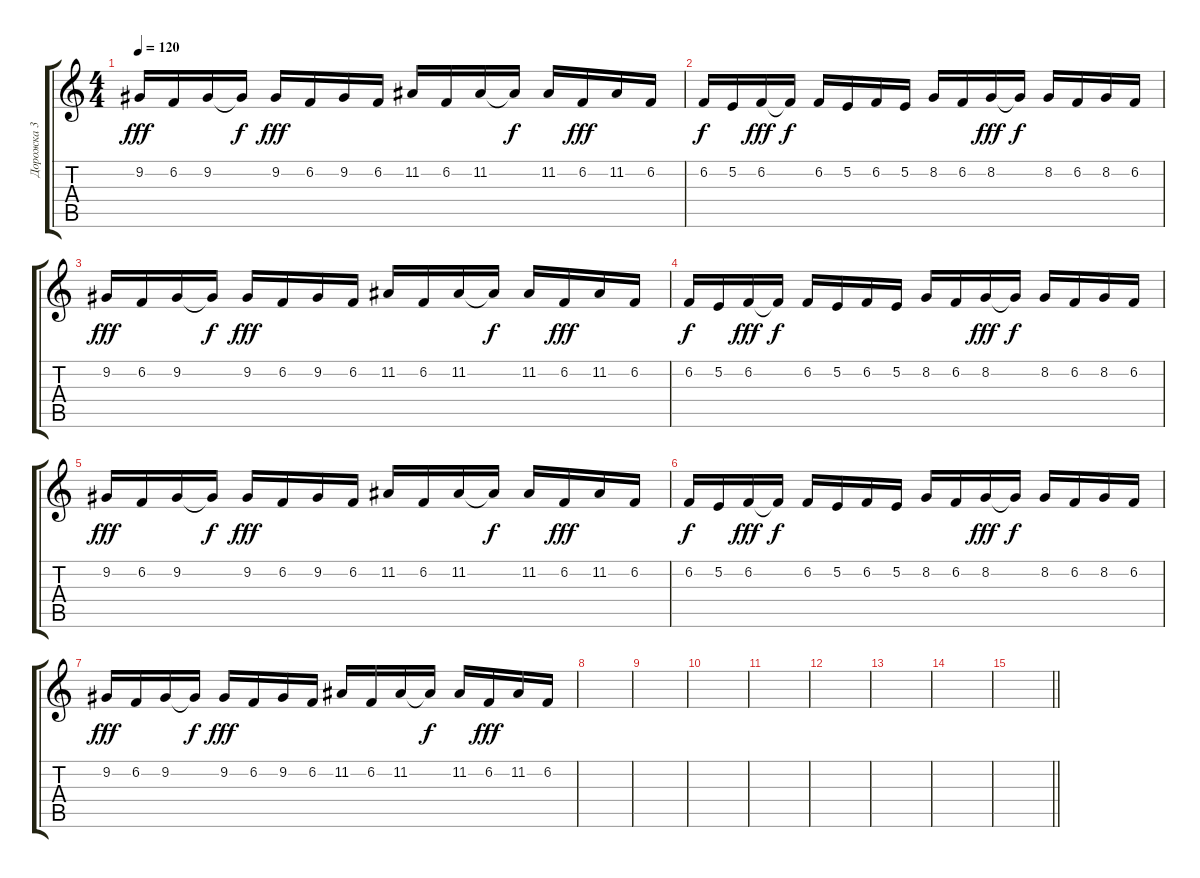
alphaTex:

\track ("Дорожка 3" "Дорожка 3") {instrument panflute}
\staff {score tabs}
\tuning (E4 B3 G3 D3 A2 E2) {hide}
\ts (4 4)
\tempo 120
\clef g2
\ks c
9.2.16{dy fff} 6.2.16 9.2.16 9.2{t}.16{dy f} 9.2.16{dy fff} 6.2.16 9.2.16 6.2.16 11.2.16 6.2.16 11.2.16 11.2{t}.16{dy f} 11.2.16 6.2.16{dy fff} 11.2.16 6.2.16 |
6.2.16{dy f} 5.2.16 6.2.16{dy fff} 6.2{t}.16{dy f} 6.2.16 5.2.16 6.2.16 5.2.16 8.2.16 6.2.16 8.2.16{dy fff} 8.2{t}.16{dy f} 8.2.16 6.2.16 8.2.16 6.2.16 |
9.2.16{dy fff} 6.2.16 9.2.16 9.2{t}.16{dy f} 9.2.16{dy fff} 6.2.16 9.2.16 6.2.16 11.2.16 6.2.16 11.2.16 11.2{t}.16{dy f} 11.2.16 6.2.16{dy fff} 11.2.16 6.2.16 |
6.2.16{dy f} 5.2.16 6.2.16{dy fff} 6.2{t}.16{dy f} 6.2.16 5.2.16 6.2.16 5.2.16 8.2.16 6.2.16 8.2.16{dy fff} 8.2{t}.16{dy f} 8.2.16 6.2.16 8.2.16 6.2.16 |
9.2.16{dy fff} 6.2.16 9.2.16 9.2{t}.16{dy f} 9.2.16{dy fff} 6.2.16 9.2.16 6.2.16 11.2.16 6.2.16 11.2.16 11.2{t}.16{dy f} 11.2.16 6.2.16{dy fff} 11.2.16 6.2.16 |
6.2.16{dy f} 5.2.16 6.2.16{dy fff} 6.2{t}.16{dy f} 6.2.16 5.2.16 6.2.16 5.2.16 8.2.16 6.2.16 8.2.16{dy fff} 8.2{t}.16{dy f} 8.2.16 6.2.16 8.2.16 6.2.16 |
9.2.16{dy fff} 6.2.16 9.2.16 9.2{t}.16{dy f} 9.2.16{dy fff} 6.2.16 9.2.16 6.2.16 11.2.16 6.2.16 11.2.16 11.2{t}.16{dy f} 11.2.16 6.2.16{dy fff} 11.2.16 6.2.16 |
|
|
|
|
|
|
|
\barLineRight lightlight
